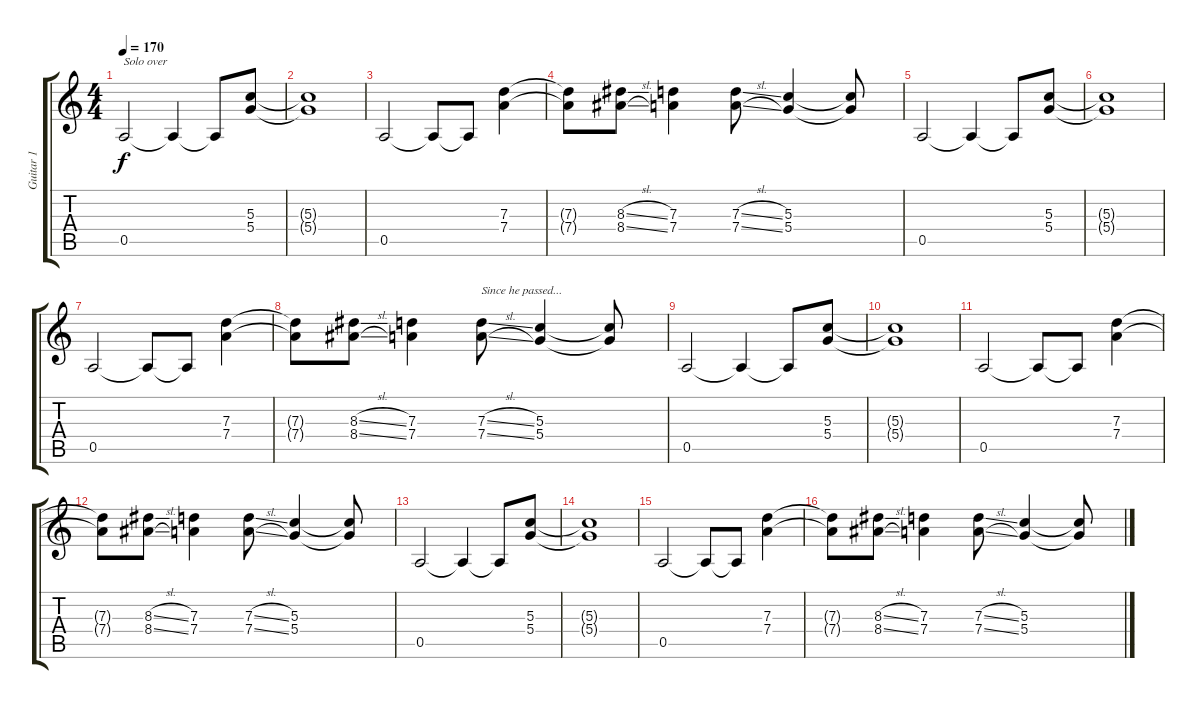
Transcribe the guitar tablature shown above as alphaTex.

\track ("Guitar 1" "Guitar 1") {instrument distortionguitar}
\staff {score tabs}
\tuning (E4 B3 G3 D3 A2 E2) {hide}
\ts (4 4)
\tempo 170
\clef g2
\ks c
0.5.2{txt "Solo over" dy f} 0.5{t}.4 0.5{t}.8 (5.3 5.4).8 |
(5.3{t} 5.4{t}).1 |
0.5.2 0.5{t}.8 0.5{t}.8 (7.3 7.4).4 |
(7.3{t} 7.4{t}).8 (8.3{sl} 8.4{sl}).8 (7.3 7.4).4 (7.3{sl} 7.4{sl}).8 (5.3 5.4).4 (5.3{t} 5.4{t}).8 |
0.5.2 0.5{t}.4 0.5{t}.8 (5.3 5.4).8 |
(5.3{t} 5.4{t}).1 |
0.5.2 0.5{t}.8 0.5{t}.8 (7.3 7.4).4 |
(7.3{t} 7.4{t}).8 (8.3{sl} 8.4{sl}).8 (7.3 7.4).4 (7.3{sl} 7.4{sl}).8{txt "Since he passed..."} (5.3 5.4).4 (5.3{t} 5.4{t}).8 |
0.5.2 0.5{t}.4 0.5{t}.8 (5.3 5.4).8 |
(5.3{t} 5.4{t}).1 |
0.5.2 0.5{t}.8 0.5{t}.8 (7.3 7.4).4 |
(7.3{t} 7.4{t}).8 (8.3{sl} 8.4{sl}).8 (7.3 7.4).4 (7.3{sl} 7.4{sl}).8 (5.3 5.4).4 (5.3{t} 5.4{t}).8 |
0.5.2 0.5{t}.4 0.5{t}.8 (5.3 5.4).8 |
(5.3{t} 5.4{t}).1 |
0.5.2 0.5{t}.8 0.5{t}.8 (7.3 7.4).4 |
(7.3{t} 7.4{t}).8 (8.3{sl} 8.4{sl}).8 (7.3 7.4).4 (7.3{sl} 7.4{sl}).8 (5.3 5.4).4 (5.3{t} 5.4{t}).8
